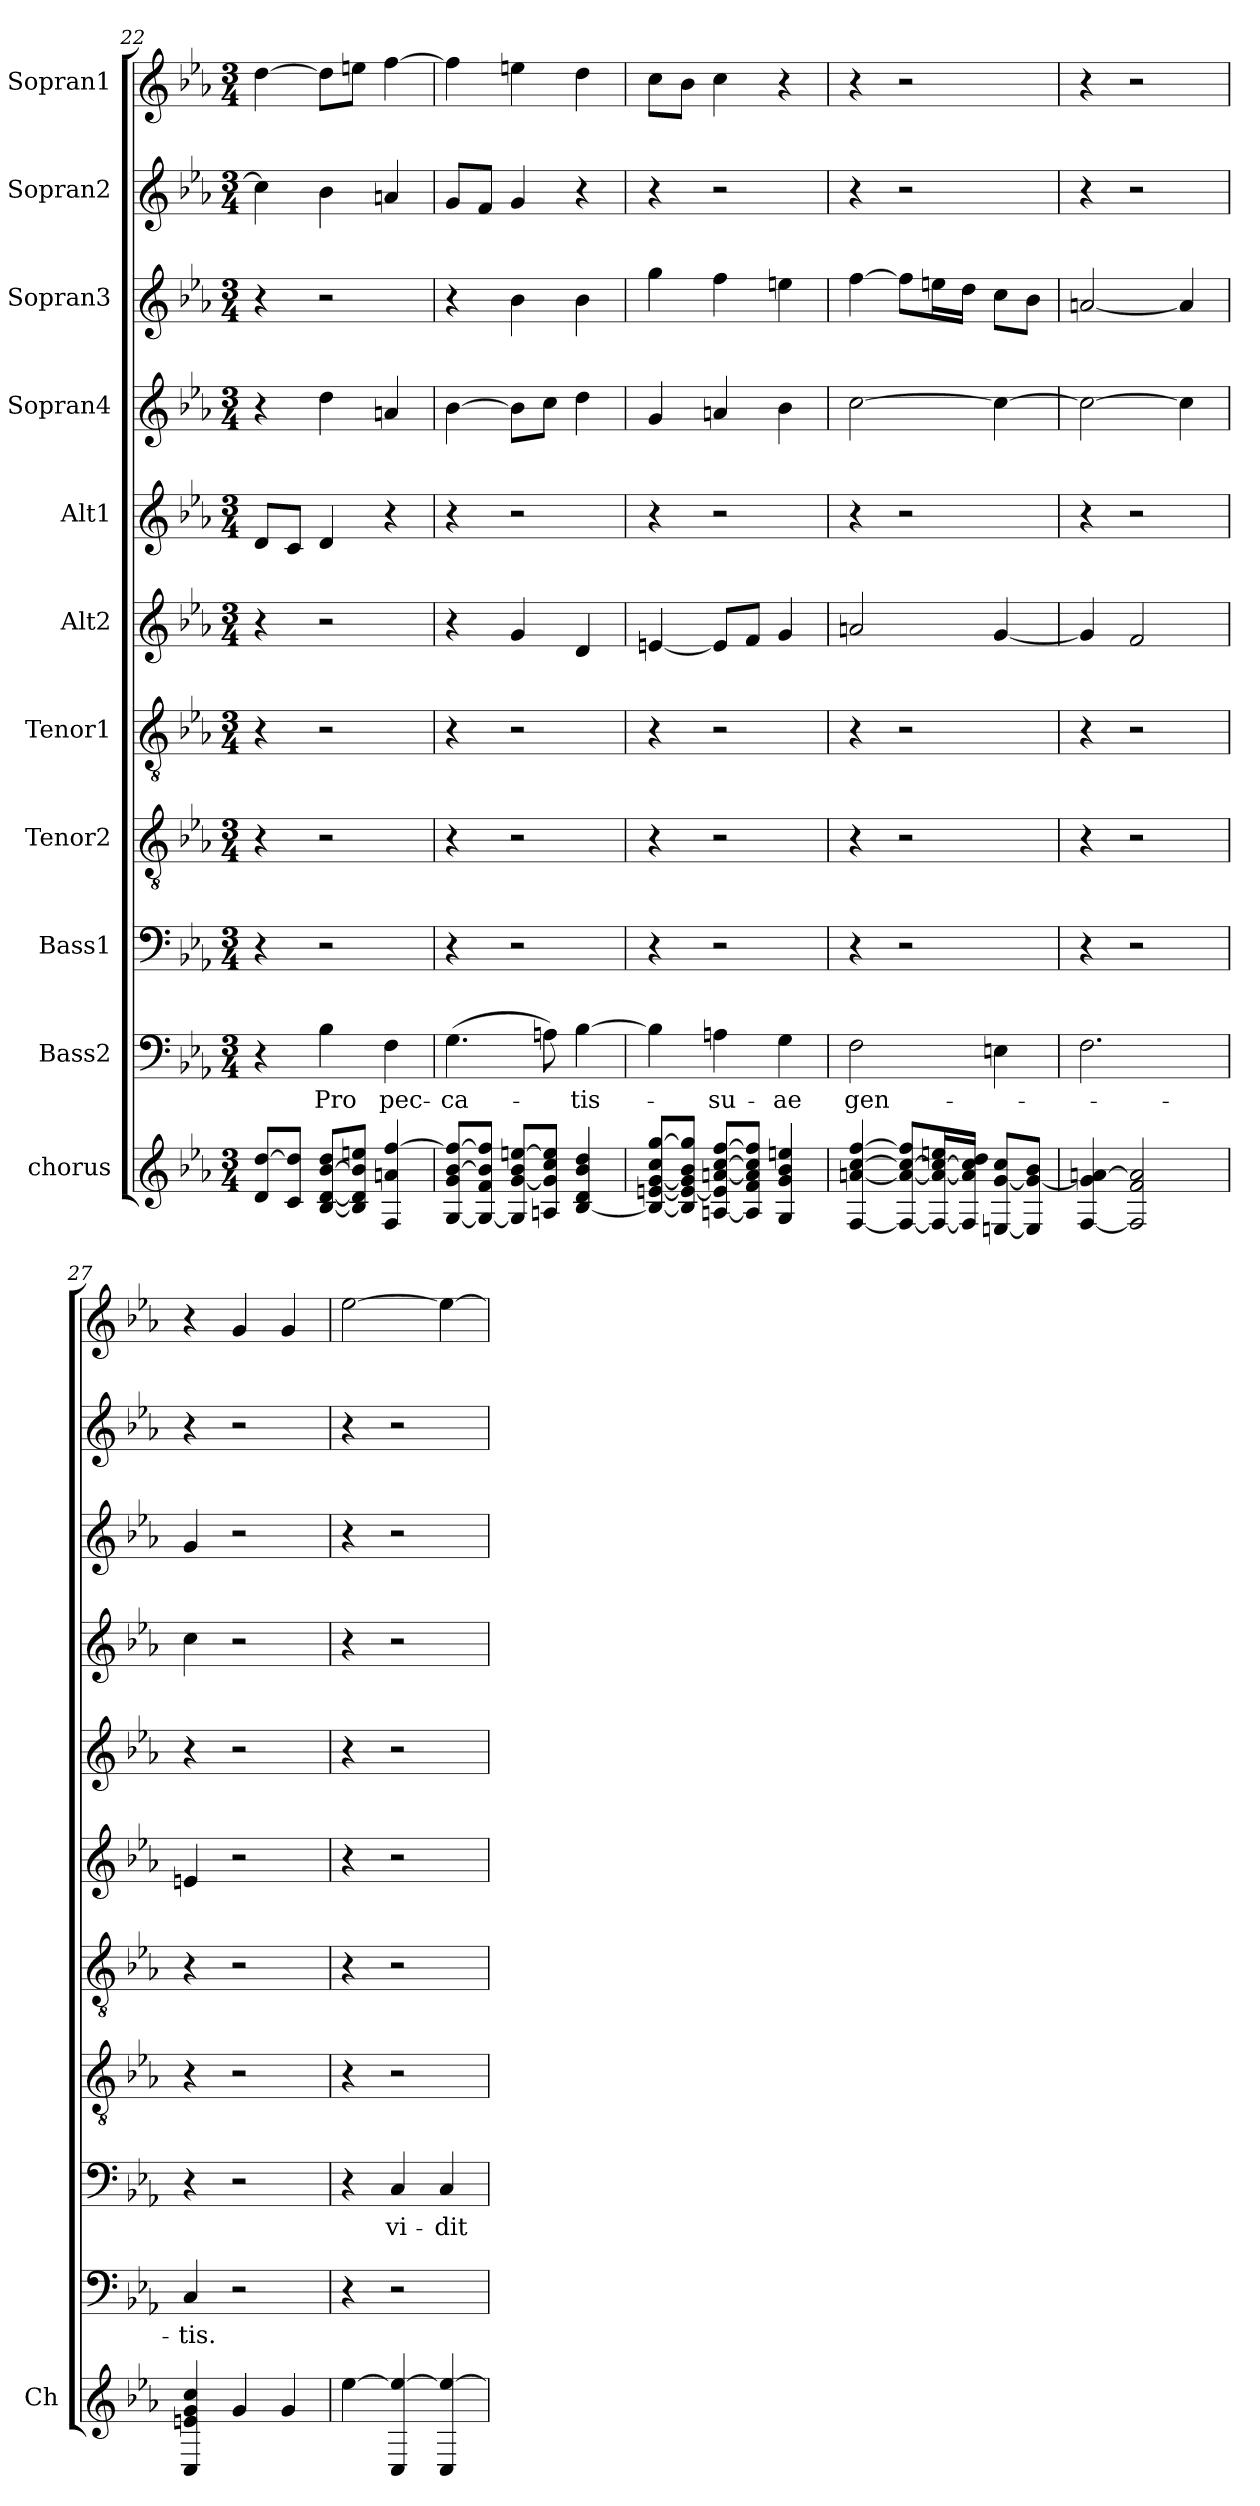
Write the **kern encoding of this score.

**kern	**kern	**text	**kern	**text	**kern	**kern	**kern	**kern	**kern	**kern	**kern	**kern
*part11	*part10	*part10	*part9	*part9	*part8	*part7	*part6	*part5	*part4	*part3	*part2	*part1
*staff11	*staff10	*staff10	*staff9	*staff9	*staff8	*staff7	*staff6	*staff5	*staff4	*staff3	*staff2	*staff1
*I"chorus	*I"Bass2	*	*I"Bass1	*	*I"Tenor2	*I"Tenor1	*I"Alt2	*I"Alt1	*I"Sopran4	*I"Sopran3	*I"Sopran2	*I"Sopran1
*I'Ch	*	*	*	*	*	*	*	*	*	*	*	*
*clefG2	*clefF4	*	*clefF4	*	*clefGv2	*clefGv2	*clefG2	*clefG2	*clefG2	*clefG2	*clefG2	*clefG2
*k[b-e-a-]	*k[b-e-a-]	*	*k[b-e-a-]	*	*k[b-e-a-]	*k[b-e-a-]	*k[b-e-a-]	*k[b-e-a-]	*k[b-e-a-]	*k[b-e-a-]	*k[b-e-a-]	*k[b-e-a-]
*E-:	*E-:	*	*E-:	*	*E-:	*E-:	*E-:	*E-:	*E-:	*E-:	*E-:	*E-:
*M3/4	*M3/4	*	*M3/4	*	*M3/4	*M3/4	*M3/4	*M3/4	*M3/4	*M3/4	*M3/4	*M3/4
=22	=22	=22	=22	=22	=22	=22	=22	=22	=22	=22	=22	=22
8d/ [8dd/L	4r	.	4r	.	4r	4r	4r	8d/L	4r	4r	4cc\]	[4dd\
8c/ 8dd/]J	.	.	.	.	.	.	.	8c/J	.	.	.	.
[8B-/ [8d/ [8b-/ 8dd/L	4B-\	Pro	2r	.	2r	2r	2r	4d/	4dd\	2r	4b-\	8dd\L]
8B-/] 8d/] 8b-/] 8een/J	.	.	.	.	.	.	.	.	.	.	.	8een\J
4F/ 4an/ [4ff/	4F\	pec-	.	.	.	.	.	4r	4an/	.	4an/	[4ff\
!!LO:PB:g=z
=23	=23	=23	=23	=23	=23	=23	=23	=23	=23	=23	=23	=23
[8G/ 8g/ [8b-/ 8ff/_L	(4.G\	-ca-	4r	.	4r	4r	4r	4r	[4b-\	4r	8g/L	4ff\]
8G/_ 8f/ 8b-/] 8ff/]J	.	.	.	.	.	.	.	.	.	.	8f/J	.
8G/] [8g/ 8b-/ [8een/L	.	.	2r	.	2r	2r	4g/	2r	8b-\L]	4b-\	4g/	4een\
8An/ 8g/] 8cc/ 8ee/]J	8An\)	.	.	.	.	.	.	.	8cc\J	.	.	.
[4B-/ 4d/ 4b-/ 4dd/	[4B-\	-tis-	.	.	.	.	4d/	.	4dd\	4b-\	4r	4dd\
=24	=24	=24	=24	=24	=24	=24	=24	=24	=24	=24	=24	=24
8B-/_ [8en/ [8g/ 8cc/ [8gg/L	4B-\]	.	4r	.	4r	4r	[4en/	4r	4g/	4gg\	4r	8cc\L
8B-/] 8e/_ 8g/] 8b-/ 8gg/]J	.	.	.	.	.	.	.	.	.	.	.	8b-\J
[8An/ 8e/] [8an/ [8cc/ [8ff/L	4An\	-su-	2r	.	2r	2r	8e/L]	2r	4an/	4ff\	2r	4cc\
8A/] 8f/ 8a/] 8cc/] 8ff/]J	.	.	.	.	.	.	8f/J	.	.	.	.	.
4G/ 4g/ 4b-/ 4een/	4G\	-ae	.	.	.	.	4g/	.	4b-\	4een\	.	4r
=25	=25	=25	=25	=25	=25	=25	=25	=25	=25	=25	=25	=25
[4F/ [4an/ [4cc/ [4ff/	2F\	gen-	4r	.	4r	4r	2an/	4r	[2cc\	[4ff\	4r	4r
8F/_ 8a/_ 8cc/_ 8ff/]L	.	.	2r	.	2r	2r	.	2r	.	8ff\L]	2r	2r
16F/_ 16a/_ 16cc/_ 16een/L	.	.	.	.	.	.	.	.	.	16een\L	.	.
16F/] 16a/] 16cc/] 16dd/JJ	.	.	.	.	.	.	.	.	.	16dd\JJ	.	.
[8En/ [8g/ 8cc/L	4En\	.	.	.	.	.	[4g/	.	4cc\_	8cc\L	.	.
8E/] 8g/_ 8b-/J	.	.	.	.	.	.	.	.	.	8b-\J	.	.
=26	=26	=26	=26	=26	=26	=26	=26	=26	=26	=26	=26	=26
[4F/ 4g/] [4an/	2.F\	.	4r	.	4r	4r	4g/]	4r	2cc\_	[2an/	4r	4r
2F/] 2f/ 2a/]	.	.	2r	.	2r	2r	2f/	2r	.	.	2r	2r
.	.	.	.	.	.	.	.	.	4cc\]	4a/]	.	.
=27	=27	=27	=27	=27	=27	=27	=27	=27	=27	=27	=27	=27
4C/ 4en/ 4g/ 4cc/	4C/	-tis.	4r	.	4r	4r	4en/	4r	4cc\	4g/	4r	4r
4g/	2r	.	2r	.	2r	2r	2r	2r	2r	2r	2r	4g/
4g/	.	.	.	.	.	.	.	.	.	.	.	4g/
=28	=28	=28	=28	=28	=28	=28	=28	=28	=28	=28	=28	=28
[4ee-\	4r	.	4r	.	4r	4r	4r	4r	4r	4r	4r	[2ee-\
4C/ 4ee-/_	2r	.	4C/	vi-	2r	2r	2r	2r	2r	2r	2r	.
4C/ 4ee-/_	.	.	4C/	-dit	.	.	.	.	.	.	.	4ee-\_
=	=	=	=	=	=	=	=	=	=	=	=	=
*-	*-	*-	*-	*-	*-	*-	*-	*-	*-	*-	*-	*-
